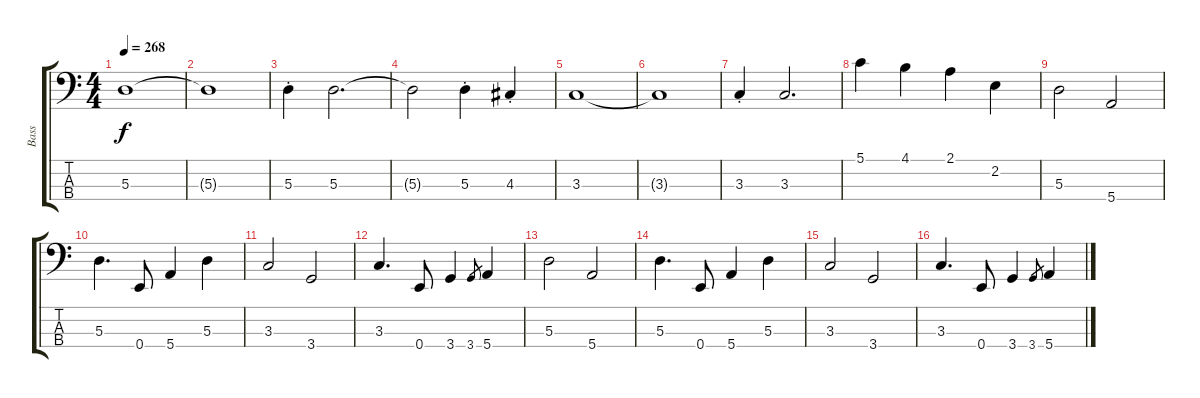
\track ("Bass" "Bass") {instrument electricbassfinger}
\staff {score tabs}
\tuning (G2 D2 A1 E1) {hide}
\ts (4 4)
\tempo 268
\clef f4
\ks c
5.3.1{dy f} |
5.3{t}.1 |
5.3{st}.4 5.3.2{d} |
5.3{t}.2 5.3{st}.4 4.3{st}.4 |
3.3.1 |
3.3{t}.1 |
3.3{st}.4 3.3.2{d} |
5.1.4 4.1.4 2.1.4 2.2.4 |
5.3.2 5.4.2 |
5.3.4{d} 0.4.8 5.4.4 5.3.4 |
3.3.2 3.4.2 |
3.3.4{d} 0.4.8 3.4.4 3.4.8{gr} 5.4.4 |
5.3.2 5.4.2 |
5.3.4{d} 0.4.8 5.4.4 5.3.4 |
3.3.2 3.4.2 |
3.3.4{d} 0.4.8 3.4.4 3.4.8{gr} 5.4.4
